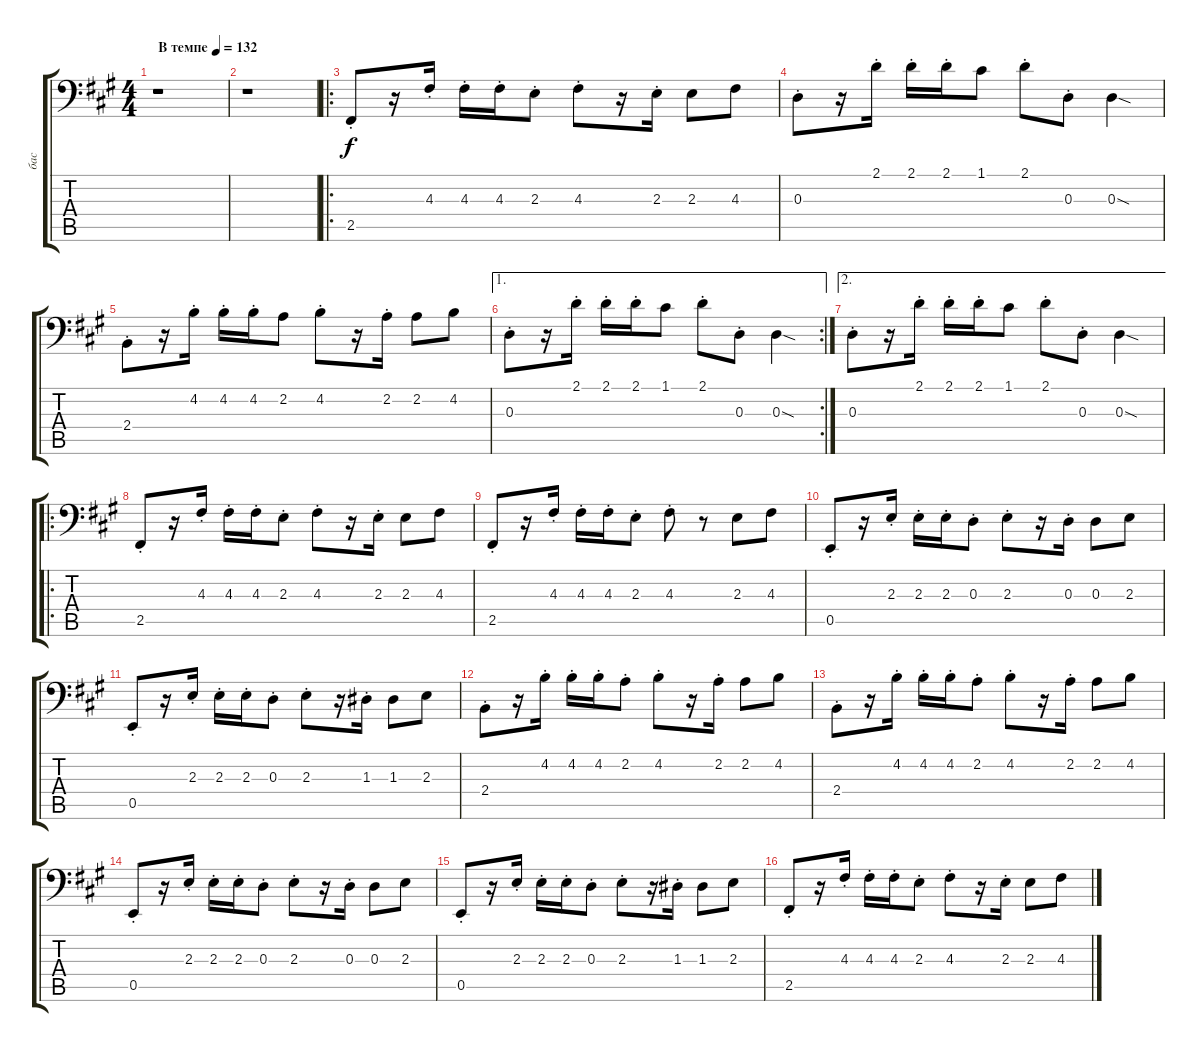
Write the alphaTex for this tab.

\track ("бас" "бас") {instrument electricbassfinger}
\staff {score tabs}
\tuning (C3 G2 D2 A1 E1 B0) {hide}
\ts (4 4)
\tempo (132 "В темпе")
\clef f4
\ks f#minor
r.1{dy f instrument electricbassfinger} |
r.1 |
\ro
2.5{st}.8 r.16 4.3{st}.16 4.3{st}.16 4.3{st}.16 2.3{st}.8 4.3{st}.8 r.16 2.3{st}.16 2.3.8 4.3.8 |
0.3{st}.8 r.16 2.1{st}.16 2.1{st}.16 2.1{st}.16 1.1.8 2.1{st}.8 0.3{st}.8 0.3{sod}.4 |
2.4{st}.8 r.16 4.2{st}.16 4.2{st}.16 4.2{st}.16 2.2.8 4.2{st}.8 r.16 2.2{st}.16 2.2.8 4.2.8 |
\ae 1
\rc 2
0.3{st}.8 r.16 2.1{st}.16 2.1{st}.16 2.1{st}.16 1.1.8 2.1{st}.8 0.3{st}.8 0.3{sod}.4 |
\ae 2
0.3{st}.8 r.16 2.1{st}.16 2.1{st}.16 2.1{st}.16 1.1.8 2.1{st}.8 0.3{st}.8 0.3{sod}.4 |
\ro
2.5{st}.8 r.16 4.3{st}.16 4.3{st}.16 4.3{st}.16 2.3{st}.8 4.3{st}.8 r.16 2.3{st}.16 2.3.8 4.3.8 |
2.5{st}.8 r.16 4.3{st}.16 4.3{st}.16 4.3{st}.16 2.3{st}.8 4.3{st}.8 r.8 2.3.8 4.3.8 |
0.5{st}.8 r.16 2.3{st}.16 2.3{st}.16 2.3{st}.16 0.3{st}.8 2.3{st}.8 r.16 0.3{st}.16 0.3.8 2.3.8 |
0.5{st}.8 r.16 2.3{st}.16 2.3{st}.16 2.3{st}.16 0.3{st}.8 2.3{st}.8 r.16 1.3{st}.16 1.3.8 2.3.8 |
2.4{st}.8 r.16 4.2{st}.16 4.2{st}.16 4.2{st}.16 2.2{st}.8 4.2{st}.8 r.16 2.2{st}.16 2.2.8 4.2.8 |
2.4{st}.8 r.16 4.2{st}.16 4.2{st}.16 4.2{st}.16 2.2{st}.8 4.2{st}.8 r.16 2.2{st}.16 2.2.8 4.2.8 |
0.5{st}.8 r.16 2.3{st}.16 2.3{st}.16 2.3{st}.16 0.3{st}.8 2.3{st}.8 r.16 0.3{st}.16 0.3.8 2.3.8 |
0.5{st}.8 r.16 2.3{st}.16 2.3{st}.16 2.3{st}.16 0.3{st}.8 2.3{st}.8 r.16 1.3{st}.16 1.3.8 2.3.8 |
2.5{st}.8 r.16 4.3{st}.16 4.3{st}.16 4.3{st}.16 2.3{st}.8 4.3{st}.8 r.16 2.3{st}.16 2.3.8 4.3.8
